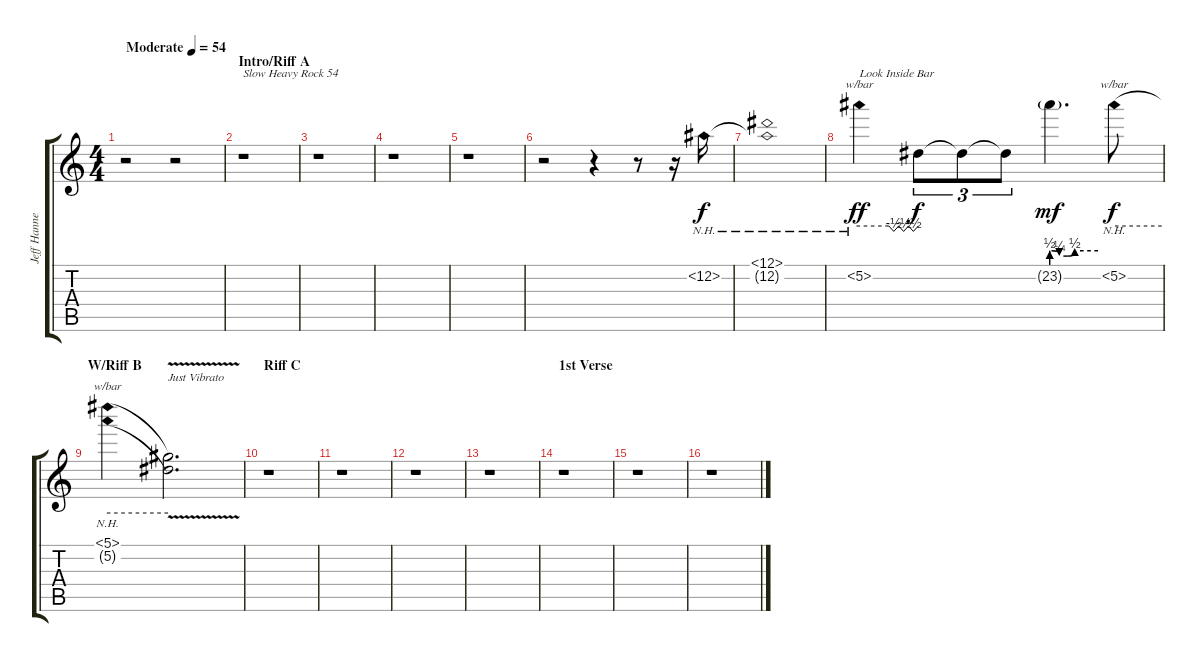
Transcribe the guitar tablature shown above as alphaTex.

\track ("Jeff Hanneman Harmonics" "Jeff Hanne") {instrument distortionguitar}
\staff {score tabs}
\tuning (Eb4 Bb3 Gb3 Db3 Ab2 Eb2) {hide}
\ts (4 4)
\tempo (54 "Moderate")
\clef g2
\ks c
r.2{dy f instrument distortionguitar} r.2 |
\section ("" "Intro/Riff A")
r.1{txt "Slow Heavy Rock 54"} |
r.1 |
r.1 |
r.1 |
r.2 r.4 r.8 r.16 12.2{nh}.16 |
(12.1{nh} 12.2{nh t}).1 |
5.2{nh}.4{tbe (custom default 0 0 30 0 35 -2 35 -2 40 0 40 0 45 -2 45 -2 50 0 50 0 55 -2 55 -2 60 0) txt "Look Inside Bar" dy ff} 5.2{t}.8{tu (3 2) dy f} 5.2{t}.8{tu (3 2)} 5.2{t}.8{tu (3 2)} 23.2{be (custom 0 2 10 1 20 1 30 2 60 2) g}.4{d dy mf} 5.2{nh}.8{tbe (hold default 0 0 60 0) dy f} |
\section ("" "W/Riff B")
(5.1{nh} 5.2{nh t}).4{tbe (hold default 0 0 60 0)} (5.1{v t} 5.2{v t}).2{d txt "Just Vibrato"} |
\section ("" "Riff C")
r.1 |
r.1 |
r.1 |
r.1 |
\section ("" "1st Verse")
r.1 |
r.1 |
r.1
